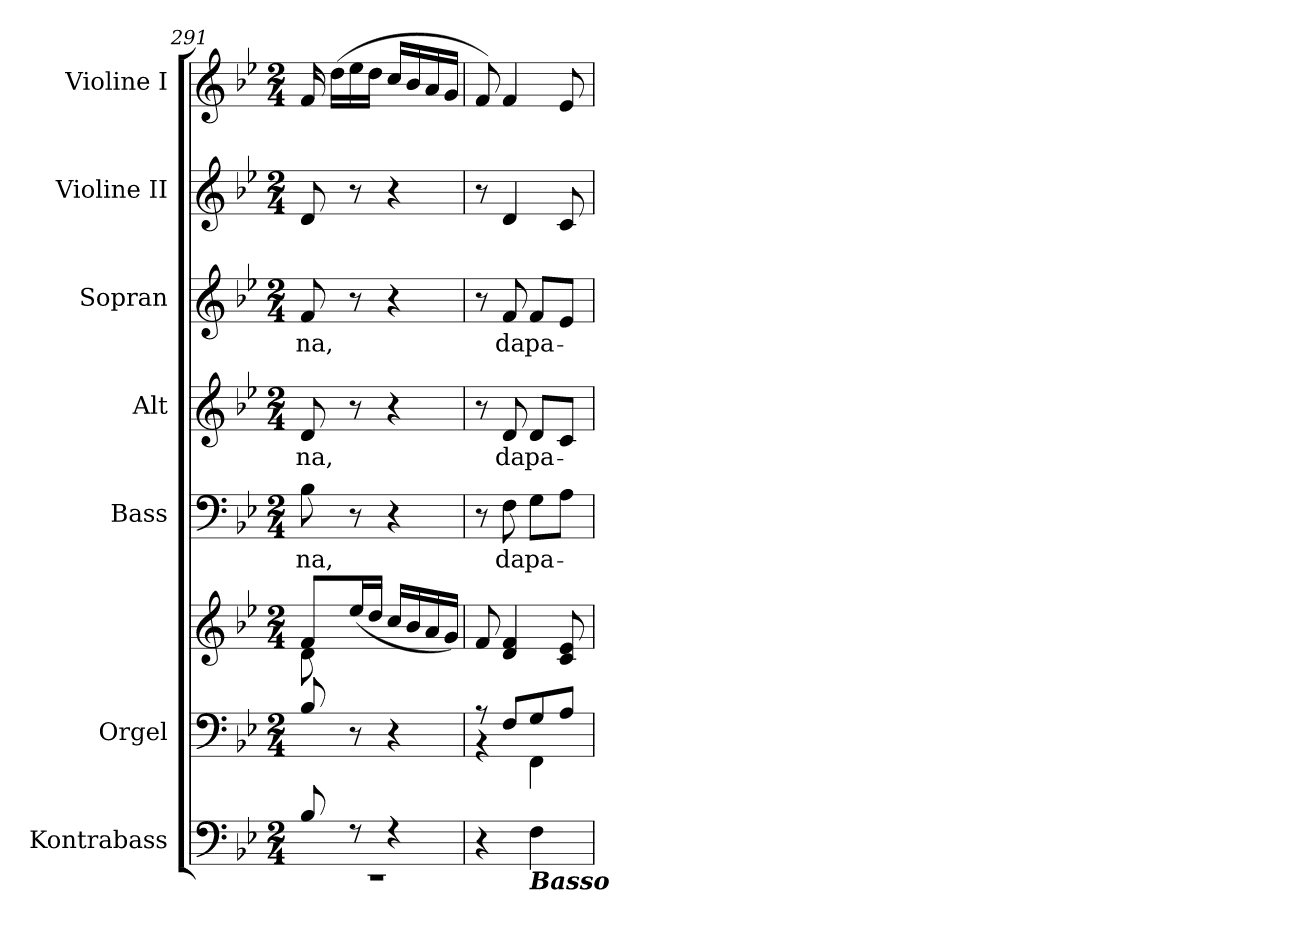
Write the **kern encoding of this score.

**kern	**kern	**kern	**kern	**text	**kern	**text	**kern	**text	**kern	**kern
*part7	*part6	*part6	*part5	*part5	*part4	*part4	*part3	*part3	*part2	*part1
*staff8	*staff7	*staff6	*staff5	*staff5	*staff4	*staff4	*staff3	*staff3	*staff2	*staff1
*I"Kontrabass	*I"Orgel	*	*I"Bass	*	*I"Alt	*	*I"Sopran	*	*I"Violine II	*I"Violine I
*I'Kb.	*I'Org.	*	*I'B	*	*I'A	*	*I'S	*	*I'Vl. II	*I'Vl. I
*clefF4	*clefF4	*clefG2	*clefF4	*	*clefG2	*	*clefG2	*	*clefG2	*clefG2
*ITrd7c12	*	*	*	*	*	*	*	*	*	*
*k[b-e-]	*k[b-e-]	*k[b-e-]	*k[b-e-]	*	*k[b-e-]	*	*k[b-e-]	*	*k[b-e-]	*k[b-e-]
*B-:	*B-:	*B-:	*B-:	*	*B-:	*	*B-:	*	*B-:	*B-:
*M2/4	*M2/4	*M2/4	*M2/4	*	*M2/4	*	*M2/4	*	*M2/4	*M2/4
=291	=291	=291	=291	=291	=291	=291	=291	=291	=291	=291
*^	*	*^	*	*	*	*	*	*	*	*
!	!	!	!	!	!	!LO:LY:b	!	!LO:LY:b	!	!LO:LY:b	!	!
8BB-/	2rEE	8B-/	8f/L	8d\	8B-\	-na,	8d/	-na,	8f/	-na,	8d/	16f/
.	.	.	.	.	.	.	.	.	.	.	.	(>16dd\LL
8rF	.	8r	(<16ee-/L	4.ryy	8r	.	8r	.	8r	.	8r	16ee-\
.	.	.	16dd/JJ	.	.	.	.	.	.	.	.	16dd\JJ
4rF	.	4r	16cc/LL	.	4r	.	4r	.	4r	.	4r	16cc/LL
.	.	.	16b-/	.	.	.	.	.	.	.	.	16b-/
.	.	.	16a/	.	.	.	.	.	.	.	.	16a/
.	.	.	16g/JJ)	.	.	.	.	.	.	.	.	16g/JJ
*v	*v	*	*v	*v	*	*	*	*	*	*	*	*
=292	=292	=292	=292	=292	=292	=292	=292	=292	=292	=292
*	*^	*	*	*	*	*	*	*	*	*
4r	8rA	4rAA	8f/	8r	.	8r	.	8r	.	8r	8f/)
!	!	!	!	!	!LO:LY:b	!	!LO:LY:b	!	!LO:LY:b	!	!
.	8F/L	.	4d/ 4f/	8F\	da	8d/	da	8f/	da	4d/	4f/
!LO:TX:b:Bi:t=Basso	!	!	!	!	!	!	!	!	!	!	!
!	!	!	!	!	!LO:LY:b	!	!LO:LY:b	!	!LO:LY:b	!	!
4FF\	8G/	4FF\	.	8G\L	pa-	8d/L	pa-	8f/L	pa-	.	.
.	8A/J	.	8c/ 8e-/	8A\J	.	8c/J	.	8e-/J	.	8c/	8e-/
*	*v	*v	*	*	*	*	*	*	*	*	*
=	=	=	=	=	=	=	=	=	=	=
*-	*-	*-	*-	*-	*-	*-	*-	*-	*-	*-
